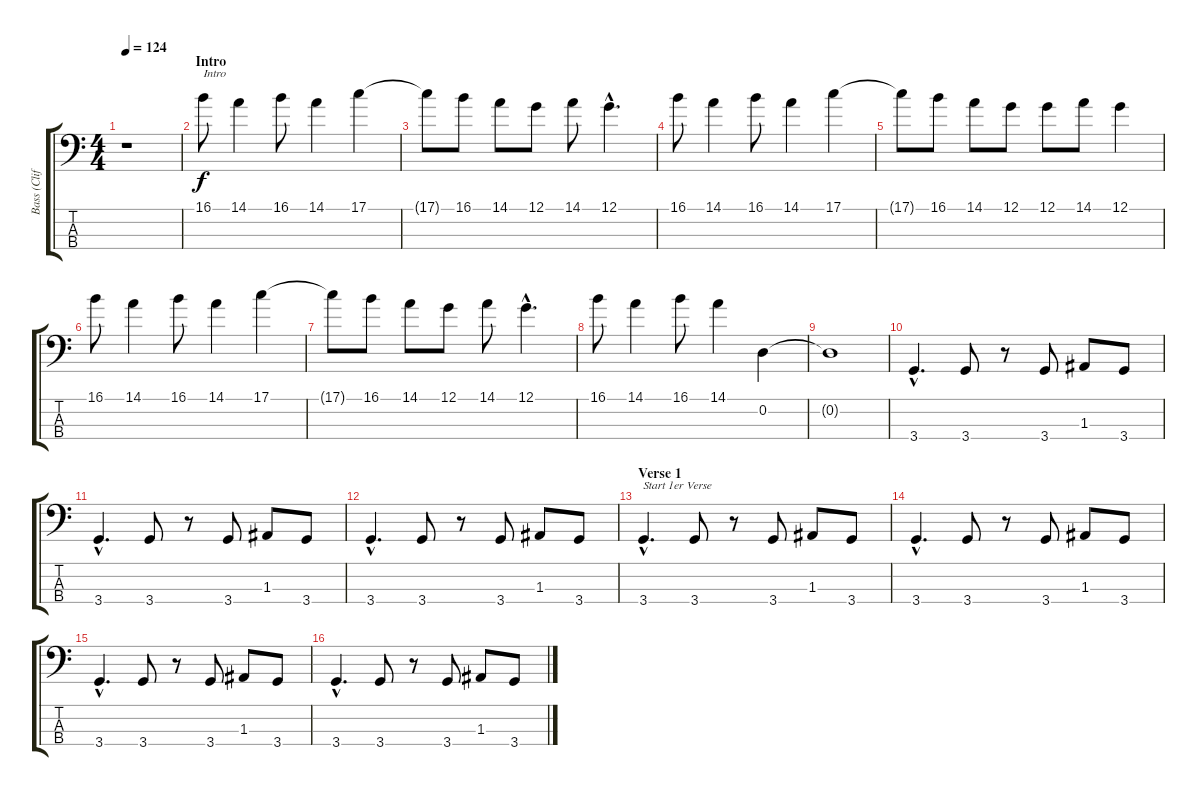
\track ("Bass (Cliff W.)" "Bass (Clif") {instrument electricbassfinger}
\staff {score tabs}
\tuning (G2 D2 A1 E1) {hide}
\ts (4 4)
\tempo 124
\clef f4
\ks c
r.1{dy f instrument electricbassfinger} |
\section ("" "Intro")
16.1.8{txt "Intro"} 14.1.4 16.1.8 14.1.4 17.1.4 |
17.1{t}.8 16.1.8 14.1.8 12.1.8 14.1.8 12.1{hac}.4{d} |
16.1.8 14.1.4 16.1.8 14.1.4 17.1.4 |
17.1{t}.8 16.1.8 14.1.8 12.1.8 12.1.8 14.1.8 12.1.4 |
16.1.8 14.1.4 16.1.8 14.1.4 17.1.4 |
17.1{t}.8 16.1.8 14.1.8 12.1.8 14.1.8 12.1{hac}.4{d} |
16.1.8 14.1.4 16.1.8 14.1.4 0.2.4 |
0.2{t}.1 |
3.4{hac}.4{d} 3.4.8 r.8 3.4.8 1.3.8 3.4.8 |
3.4{hac}.4{d} 3.4.8 r.8 3.4.8 1.3.8 3.4.8 |
3.4{hac}.4{d} 3.4.8 r.8 3.4.8 1.3.8 3.4.8 |
\section ("" "Verse 1")
3.4{hac}.4{d txt "Start 1er Verse"} 3.4.8 r.8 3.4.8 1.3.8 3.4.8 |
3.4{hac}.4{d} 3.4.8 r.8 3.4.8 1.3.8 3.4.8 |
3.4{hac}.4{d} 3.4.8 r.8 3.4.8 1.3.8 3.4.8 |
3.4{hac}.4{d} 3.4.8 r.8 3.4.8 1.3.8 3.4.8
